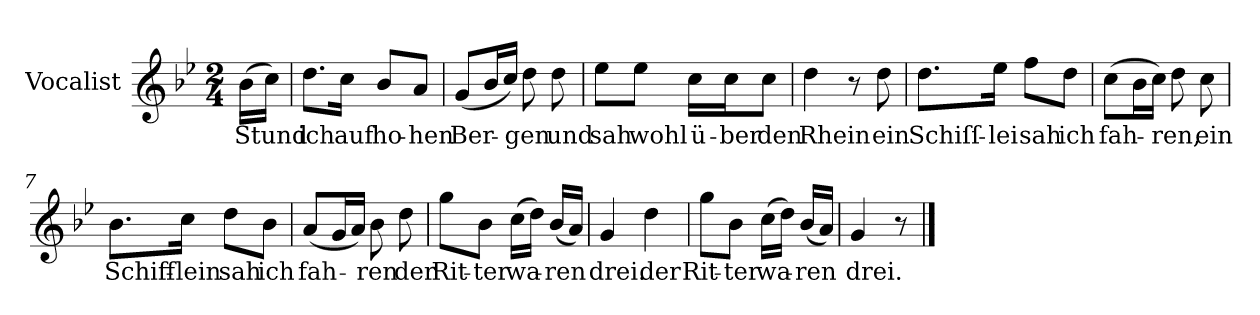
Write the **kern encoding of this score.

**kern	**text
*part1	*part1
*staff1	*staff1
*I"Vocalist	*
*k[b-e-]	*
*g:	*
*M2/4	*
=	=
(16b-LL	Stund
16ccJJ)	.
=1	=1
8.ddL	ich
16ccJk	auf
8b-L	ho-
8aJ	-hen
=2	=2
(8gL	Ber-
16b-L	.
16ccJJ)	.
8dd	-gen
8dd	und
=3	=3
8ee-L	sah
8ee-J	wohl
16ccLL	ü-
16ccJ	-ber
8ccJ	den
=4	=4
4dd	Rhein
8r	.
8dd	ein
=5	=5
8.ddL	Schiſſ-
16ee-Jk	-lei
8ffL	sah
8ddJ	ich
=6	=6
(8ccL	fah-
16b-L	.
16ccJJ)	.
8dd	-ren,
8cc	ein
=7	=7
8.b-L	Schiff-
16ccJk	-lein
8ddL	sah
8b-J	ich
=8	=8
(8aL	fah-
16gL	.
16aJJ)	.
8b-	-ren
8dd	der
=9	=9
8ggL	Rit-
8b-J	-ter
(16ccLL	wa-
16ddJJ)	.
(16b-LL	-ren
16aJJ)	.
=10	=10
4g	drei.
4dd	der
=11	=11
8ggL	Rit-
8b-J	-ter
(16ccLL	wa-
16ddJJ)	.
(16b-LL	-ren
16aJJ)	.
=12	=12
4g	drei.
8r	.
==	==
*-	*-
